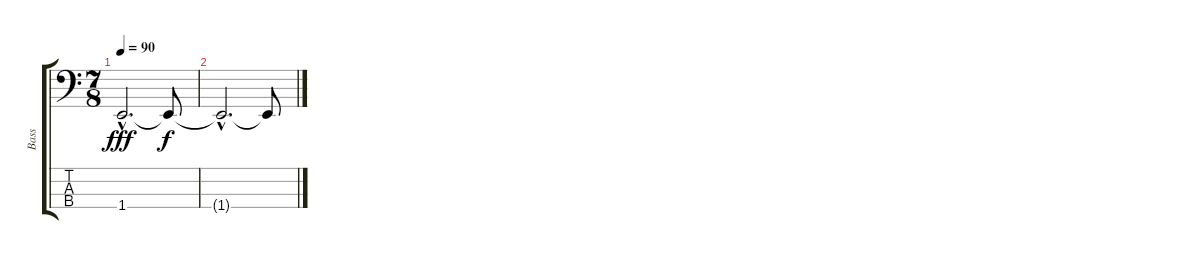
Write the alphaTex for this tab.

\track ("Bass" "Bass") {instrument electricguitarjazz}
\staff {score tabs}
\tuning (Gb2 Db2 Ab1 Eb1) {hide}
\ts (7 8)
\tempo 90
\clef f4
\ks c
1.4{hac}.2{d dy fff} 1.4{t}.8{dy f} |
1.4{hac t}.2{d} 1.4{t}.8
